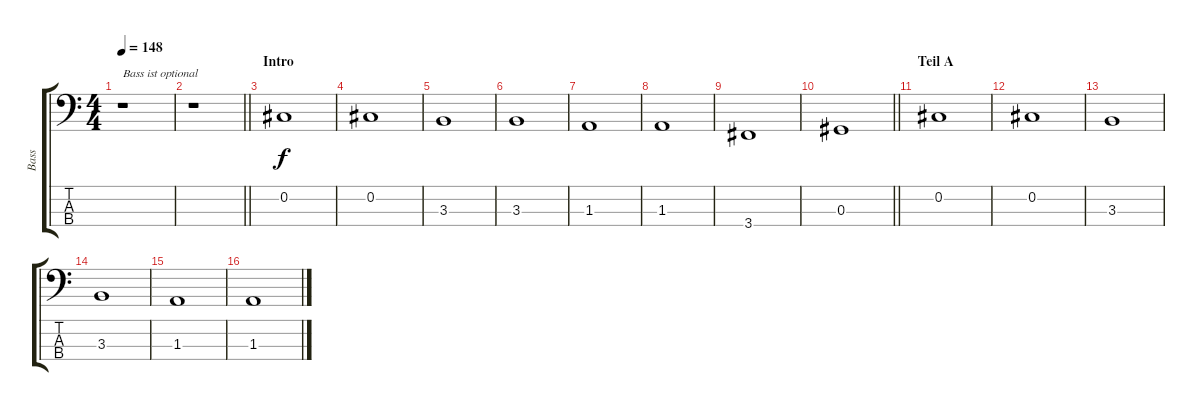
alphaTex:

\track ("Bass" "Bass") {instrument electricbassfinger}
\staff {score tabs}
\tuning (Gb2 Db2 Ab1 Eb1) {hide}
\ts (4 4)
\tempo 148
\clef f4
\ks c
r.1{txt "Bass ist optional" dy f instrument electricbassfinger} |
\barLineRight lightlight
r.1 |
\section ("" "Intro")
0.2.1 |
0.2.1 |
3.3.1 |
3.3.1 |
1.3.1 |
1.3.1 |
3.4.1 |
\barLineRight lightlight
0.3.1 |
\section ("" "Teil A ")
0.2.1 |
0.2.1 |
3.3.1 |
3.3.1 |
1.3.1 |
1.3.1
